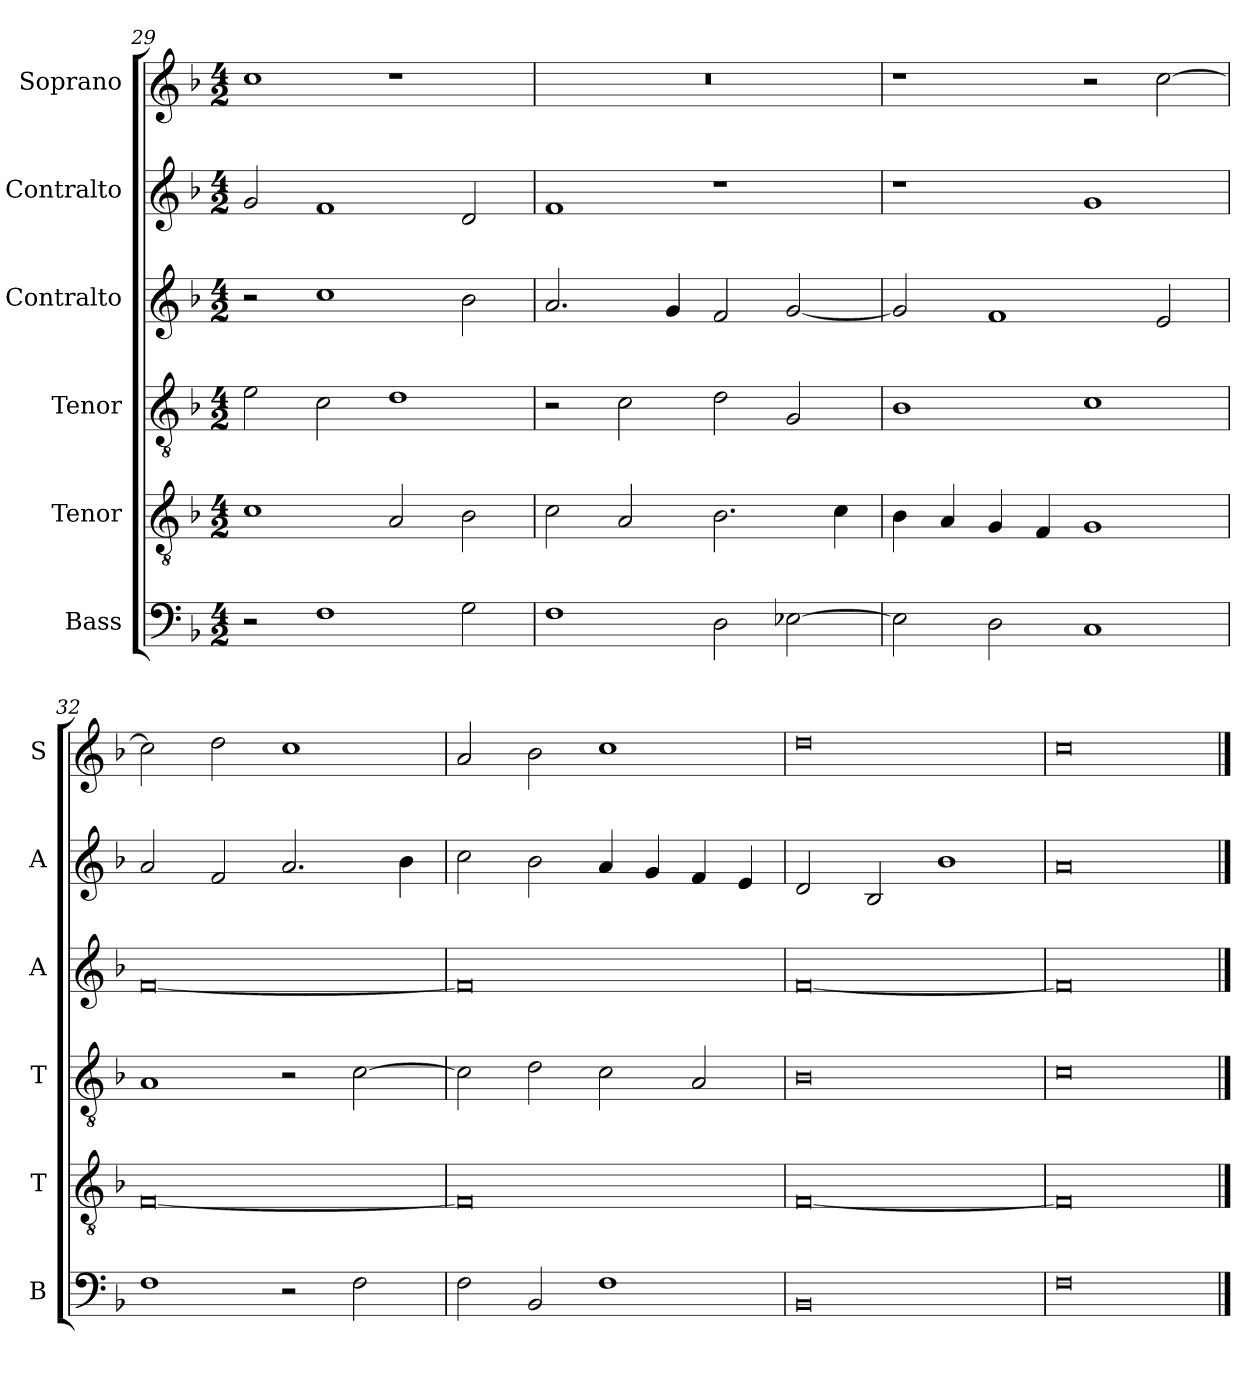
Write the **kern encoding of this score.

**kern	**kern	**kern	**kern	**kern	**kern
*part6	*part5	*part4	*part3	*part2	*part1
*staff6	*staff5	*staff4	*staff3	*staff2	*staff1
*I"Bass	*I"Tenor	*I"Tenor	*I"Contralto	*I"Contralto	*I"Soprano
*I'B	*I'T	*I'T	*I'A	*I'A	*I'S
*clefF4	*clefGv2	*clefGv2	*clefG2	*clefG2	*clefG2
*k[b-]	*k[b-]	*k[b-]	*k[b-]	*k[b-]	*k[b-]
*F:ion	*F:ion	*F:ion	*F:ion	*F:ion	*F:ion
*M4/2	*M4/2	*M4/2	*M4/2	*M4/2	*M4/2
=29	=29	=29	=29	=29	=29
2r	1c	2e	2r	2g	1cc
1F	.	2c	1cc	1f	.
.	2A	1d	.	.	1r
2G	2B-	.	2b-	2d	.
=30	=30	=30	=30	=30	=30
1F	2c	2r	2.a	1f	0r
.	2A	2c	.	.	.
.	.	.	4g	.	.
2D	2.B-	2d	2f	1r	.
[2E-X	.	2G	[2g	.	.
.	4c	.	.	.	.
=31	=31	=31	=31	=31	=31
2E-]	4B-	1B-	2g]	1r	1r
.	4A	.	.	.	.
2D	4G	.	1f	.	.
.	4F	.	.	.	.
1C	1G	1c	.	1g	2r
.	.	.	2e	.	[2cc
=32	=32	=32	=32	=32	=32
1F	[0F	1A	[0f	2a	2cc]
.	.	.	.	2f	2dd
2r	.	2r	.	2.a	1cc
2F	.	[2c	.	.	.
.	.	.	.	4b-	.
=33	=33	=33	=33	=33	=33
2F	0F]	2c]	0f]	2cc	2a
2BB-	.	2d	.	2b-	2b-
1F	.	2c	.	4a	1cc
.	.	.	.	4g	.
.	.	2A	.	4f	.
.	.	.	.	4e	.
=34	=34	=34	=34	=34	=34
0BB-	[0F	0B-	[0f	2d	0dd
.	.	.	.	2B-	.
.	.	.	.	1b-	.
=35	=35	=35	=35	=35	=35
0F	0F]	0c	0f]	0a	0cc
==	==	==	==	==	==
*-	*-	*-	*-	*-	*-
